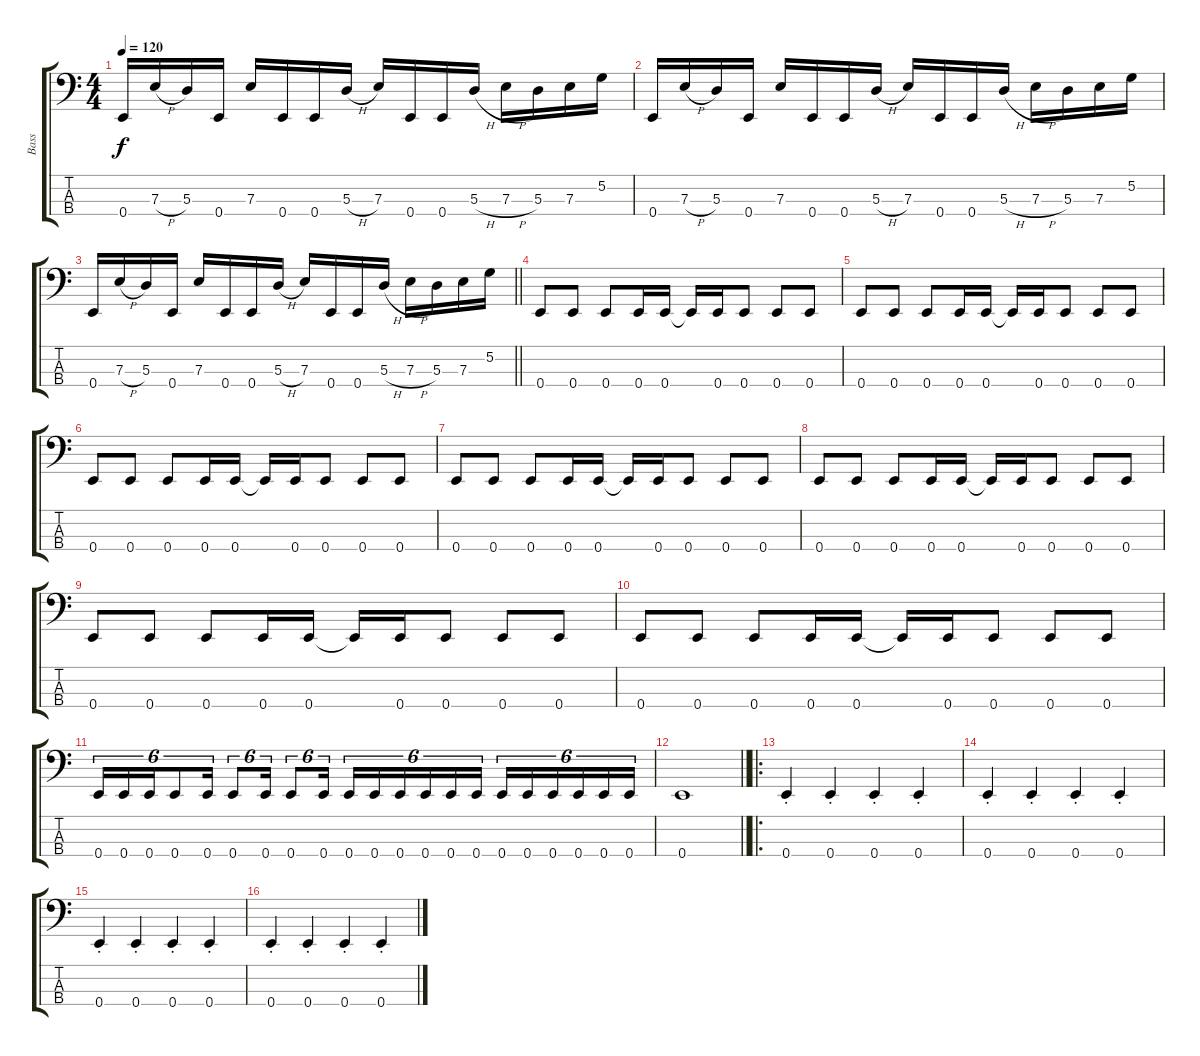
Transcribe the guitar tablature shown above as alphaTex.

\track ("Bass" "Bass") {instrument electricbasspick}
\staff {score tabs}
\tuning (G2 D2 A1 E1) {hide}
\ts (4 4)
\tempo 120
\clef f4
\ks c
0.4.16{dy f instrument electricbasspick} 7.3{h}.16 5.3.16 0.4.16 7.3.16 0.4.16 0.4.16 5.3{h}.16 7.3.16 0.4.16 0.4.16 5.3{h}.16 7.3{h}.16 5.3.16 7.3.16 5.2.16 |
0.4.16 7.3{h}.16 5.3.16 0.4.16 7.3.16 0.4.16 0.4.16 5.3{h}.16 7.3.16 0.4.16 0.4.16 5.3{h}.16 7.3{h}.16 5.3.16 7.3.16 5.2.16 |
\barLineRight lightlight
0.4.16 7.3{h}.16 5.3.16 0.4.16 7.3.16 0.4.16 0.4.16 5.3{h}.16 7.3.16 0.4.16 0.4.16 5.3{h}.16 7.3{h}.16 5.3.16 7.3.16 5.2.16 |
0.4.8 0.4.8 0.4.8 0.4.16 0.4.16 0.4{t}.16 0.4.16 0.4.8 0.4.8 0.4.8 |
0.4.8 0.4.8 0.4.8 0.4.16 0.4.16 0.4{t}.16 0.4.16 0.4.8 0.4.8 0.4.8 |
0.4.8 0.4.8 0.4.8 0.4.16 0.4.16 0.4{t}.16 0.4.16 0.4.8 0.4.8 0.4.8 |
0.4.8 0.4.8 0.4.8 0.4.16 0.4.16 0.4{t}.16 0.4.16 0.4.8 0.4.8 0.4.8 |
0.4.8 0.4.8 0.4.8 0.4.16 0.4.16 0.4{t}.16 0.4.16 0.4.8 0.4.8 0.4.8 |
0.4.8 0.4.8 0.4.8 0.4.16 0.4.16 0.4{t}.16 0.4.16 0.4.8 0.4.8 0.4.8 |
0.4.8 0.4.8 0.4.8 0.4.16 0.4.16 0.4{t}.16 0.4.16 0.4.8 0.4.8 0.4.8 |
0.4.16{tu (6 4)} 0.4.16{tu (6 4)} 0.4.16{tu (6 4)} 0.4.8{tu (6 4)} 0.4.16{tu (6 4)} 0.4.8{tu (6 4)} 0.4.16{tu (6 4)} 0.4.8{tu (6 4)} 0.4.16{tu (6 4)} 0.4.16{tu (6 4)} 0.4.16{tu (6 4)} 0.4.16{tu (6 4)} 0.4.16{tu (6 4)} 0.4.16{tu (6 4)} 0.4.16{tu (6 4)} 0.4.16{tu (6 4)} 0.4.16{tu (6 4)} 0.4.16{tu (6 4)} 0.4.16{tu (6 4)} 0.4.16{tu (6 4)} 0.4.16{tu (6 4)} |
\barLineRight lightlight
0.4.1 |
\ro
0.4{st}.4 0.4{st}.4 0.4{st}.4 0.4{st}.4 |
0.4{st}.4 0.4{st}.4 0.4{st}.4 0.4{st}.4 |
0.4{st}.4 0.4{st}.4 0.4{st}.4 0.4{st}.4 |
0.4{st}.4 0.4{st}.4 0.4{st}.4 0.4{st}.4
